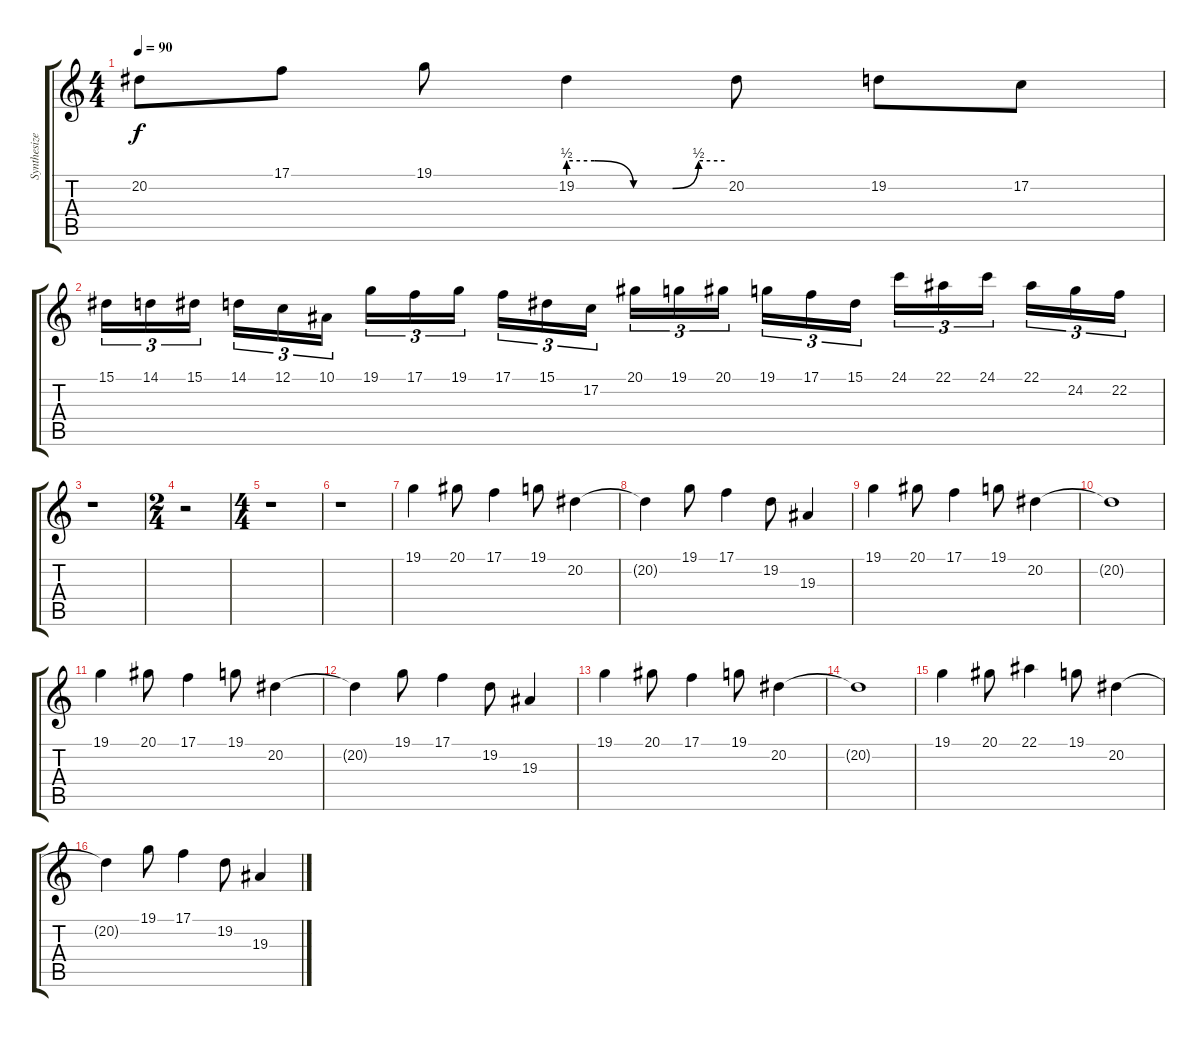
\track ("Synthesizer" "Synthesize") {instrument stringensemble1}
\staff {score tabs}
\tuning (C4 G3 Eb3 Bb2 F2 C2) {hide}
\ts (4 4)
\tempo 90
\clef g2
\ks c
20.2.8{dy f} 17.1.8 19.1.8 19.2{be (custom 0 2 10 2 25 0 30 0 40 0 50 2 60 2)}.4 20.2.8 19.2.8 17.2.8 |
15.1.16{tu (3 2)} 14.1.16{tu (3 2)} 15.1.16{tu (3 2) beam splitsecondary} 14.1.16{tu (3 2)} 12.1.16{tu (3 2)} 10.1.16{tu (3 2)} 19.1.16{tu (3 2)} 17.1.16{tu (3 2)} 19.1.16{tu (3 2) beam splitsecondary} 17.1.16{tu (3 2)} 15.1.16{tu (3 2)} 17.2.16{tu (3 2)} 20.1.16{tu (3 2)} 19.1.16{tu (3 2)} 20.1.16{tu (3 2) beam splitsecondary} 19.1.16{tu (3 2)} 17.1.16{tu (3 2)} 15.1.16{tu (3 2)} 24.1.16{tu (3 2)} 22.1.16{tu (3 2)} 24.1.16{tu (3 2) beam splitsecondary} 22.1.16{tu (3 2)} 24.2.16{tu (3 2)} 22.2.16{tu (3 2)} |
r.1 |
\ts (2 4)
r.2 |
\ts (4 4)
r.1 |
r.1 |
19.1.4 20.1.8 17.1.4 19.1.8 20.2.4 |
20.2{t}.4 19.1.8 17.1.4 19.2.8 19.3.4 |
19.1.4 20.1.8 17.1.4 19.1.8 20.2.4 |
20.2{t}.1 |
19.1.4 20.1.8 17.1.4 19.1.8 20.2.4 |
20.2{t}.4 19.1.8 17.1.4 19.2.8 19.3.4 |
19.1.4 20.1.8 17.1.4 19.1.8 20.2.4 |
20.2{t}.1 |
19.1.4 20.1.8 22.1.4 19.1.8 20.2.4 |
20.2{t}.4 19.1.8 17.1.4 19.2.8 19.3.4
